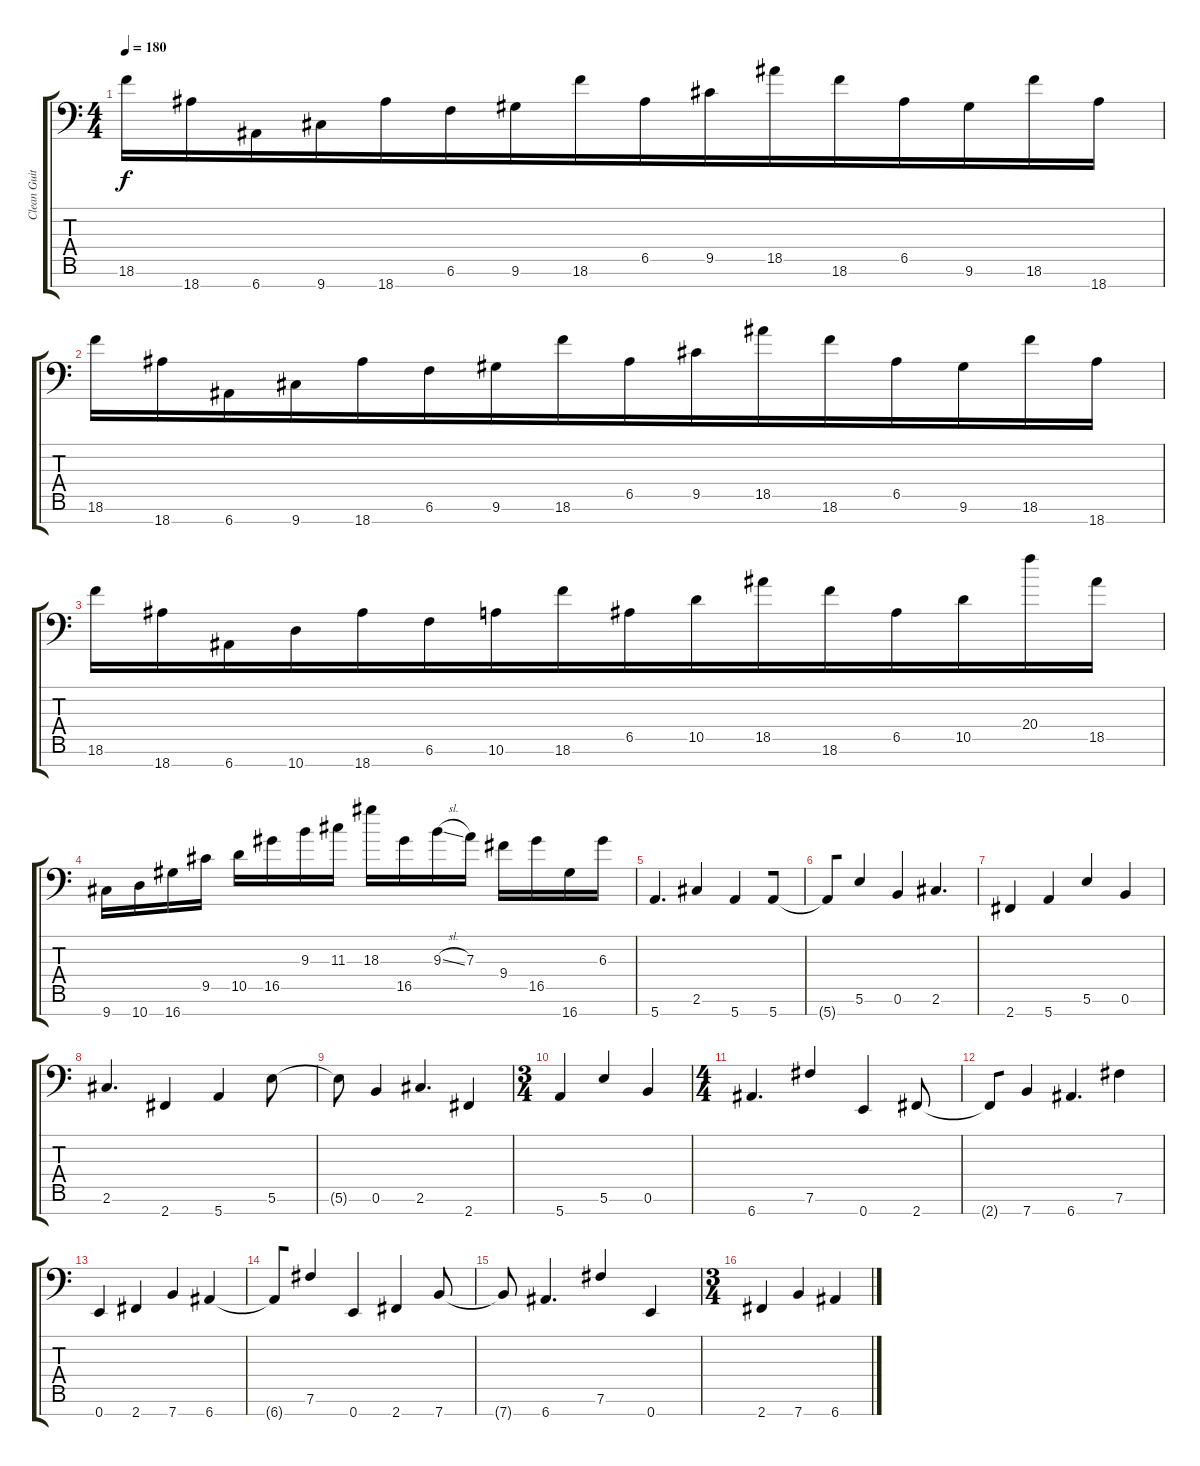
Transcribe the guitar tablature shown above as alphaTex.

\track ("Clean Guitar 1" "Clean Guit") {instrument electricguitarjazz}
\staff {score tabs}
\tuning (B3 G3 D3 A2 E2 B1 E1) {hide}
\ts (4 4)
\tempo 180
\clef f4
\ks c
18.6.16{dy f beam merge} 18.7.16 6.7.16{beam merge} 9.7.16{beam merge} 18.7.16 6.6.16{beam merge} 9.6.16 18.6.16{beam merge} 6.5.16 9.5.16 18.5.16{beam merge} 18.6.16{beam merge} 6.5.16 9.6.16 18.6.16 18.7.16 |
18.6.16{beam merge} 18.7.16 6.7.16{beam merge} 9.7.16{beam merge} 18.7.16 6.6.16{beam merge} 9.6.16 18.6.16{beam merge} 6.5.16 9.5.16 18.5.16{beam merge} 18.6.16{beam merge} 6.5.16 9.6.16 18.6.16 18.7.16 |
18.6.16{beam merge} 18.7.16 6.7.16{beam merge} 10.7.16{beam merge} 18.7.16 6.6.16{beam merge} 10.6.16 18.6.16{beam merge} 6.5.16 10.5.16 18.5.16{beam merge} 18.6.16{beam merge} 6.5.16 10.5.16 20.4.16 18.5.16 |
9.7.16{beam merge} 10.7.16{beam merge} 16.7.16 9.5.16 10.5.16 16.5.16{beam merge} 9.3.16 11.3.16 18.3.16{beam merge} 16.5.16 9.3{sl}.16{beam merge} 7.3.16 9.4.16{beam merge} 16.5.16 16.7.16 6.3.16 |
5.7.4{d instrument distortionguitar beam merge} 2.6.4 5.7.4{beam merge} 5.7.8 |
5.7{t}.8{beam merge} 5.6.4{beam merge} 0.6.4 2.6.4{d} |
2.7.4 5.7.4 5.6.4{beam merge} 0.6.4 |
2.6.4{d} 2.7.4{beam merge} 5.7.4 5.6.8 |
5.6{t}.8 0.6.4 2.6.4{d} 2.7.4 |
\ts (3 4)
5.7.4{beam merge} 5.6.4{beam merge} 0.6.4 |
\ts (4 4)
6.7.4{d} 7.6.4{beam merge} 0.7.4 2.7.8 |
2.7{t}.8{beam merge} 7.7.4 6.7.4{d} 7.6.4 |
0.7.4 2.7.4 7.7.4{beam merge} 6.7.4 |
6.7{t}.8{beam merge} 7.6.4{beam merge} 0.7.4{beam merge} 2.7.4 7.7.8 |
7.7{t}.8 6.7.4{d beam merge} 7.6.4 0.7.4 |
\ts (3 4)
2.7.4 7.7.4 6.7.4
